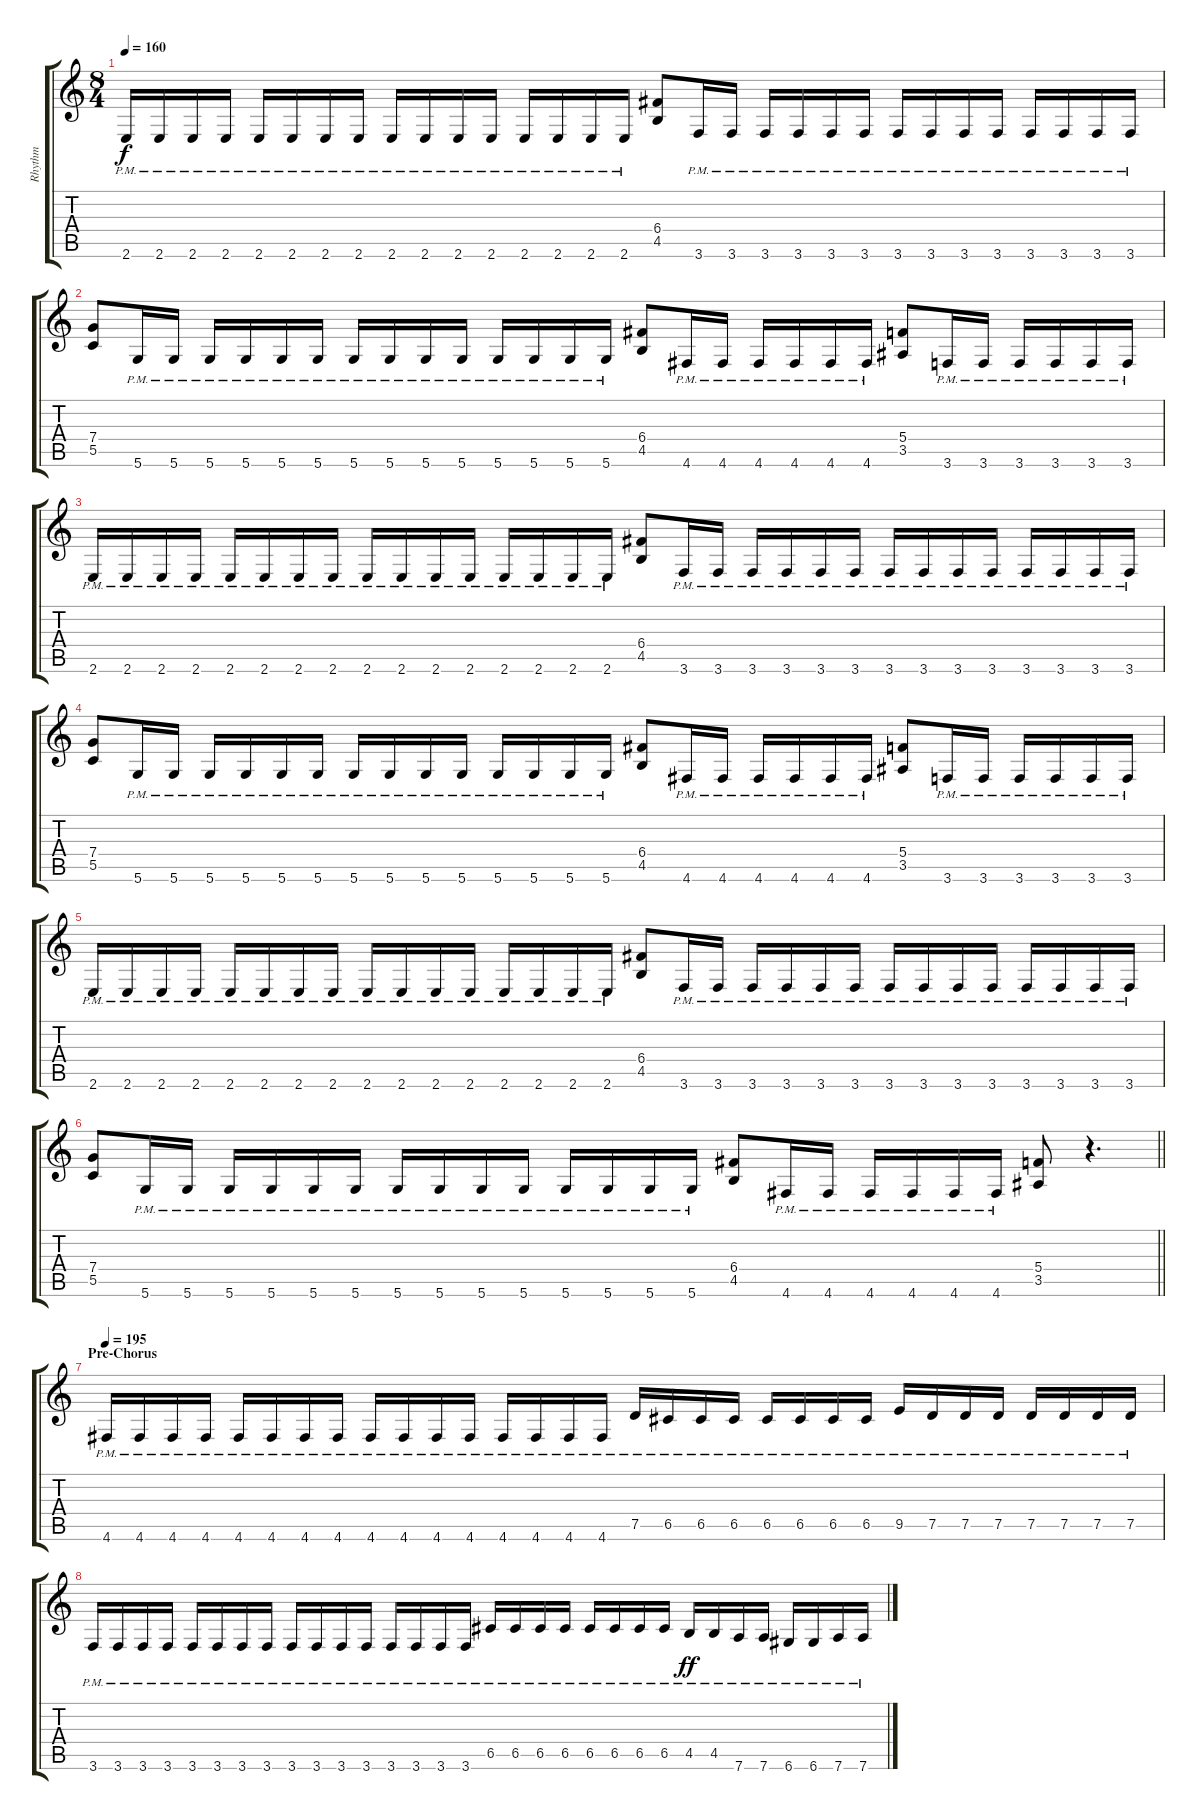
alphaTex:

\track ("Rhythm" "Rhythm") {instrument distortionguitar}
\staff {score tabs}
\tuning (D4 A3 F3 C3 G2 D2) {hide}
\ts (8 4)
\tempo 160
\clef g2
\ks c
2.6{pm}.16{dy f} 2.6{pm}.16 2.6{pm}.16 2.6{pm}.16 2.6{pm}.16 2.6{pm}.16 2.6{pm}.16 2.6{pm}.16 2.6{pm}.16 2.6{pm}.16 2.6{pm}.16 2.6{pm}.16 2.6{pm}.16 2.6{pm}.16 2.6{pm}.16 2.6{pm}.16 (6.4 4.5).8 3.6{pm}.16 3.6{pm}.16 3.6{pm}.16 3.6{pm}.16 3.6{pm}.16 3.6{pm}.16 3.6{pm}.16 3.6{pm}.16 3.6{pm}.16 3.6{pm}.16 3.6{pm}.16 3.6{pm}.16 3.6{pm}.16 3.6{pm}.16 |
(7.4 5.5).8 5.6{pm}.16 5.6{pm}.16 5.6{pm}.16 5.6{pm}.16 5.6{pm}.16 5.6{pm}.16 5.6{pm}.16 5.6{pm}.16 5.6{pm}.16 5.6{pm}.16 5.6{pm}.16 5.6{pm}.16 5.6{pm}.16 5.6{pm}.16 (6.4 4.5).8 4.6{pm}.16 4.6{pm}.16 4.6{pm}.16 4.6{pm}.16 4.6{pm}.16 4.6{pm}.16 (5.4 3.5).8 3.6{pm}.16 3.6{pm}.16 3.6{pm}.16 3.6{pm}.16 3.6{pm}.16 3.6{pm}.16 |
2.6{pm}.16 2.6{pm}.16 2.6{pm}.16 2.6{pm}.16 2.6{pm}.16 2.6{pm}.16 2.6{pm}.16 2.6{pm}.16 2.6{pm}.16 2.6{pm}.16 2.6{pm}.16 2.6{pm}.16 2.6{pm}.16 2.6{pm}.16 2.6{pm}.16 2.6{pm}.16 (6.4 4.5).8 3.6{pm}.16 3.6{pm}.16 3.6{pm}.16 3.6{pm}.16 3.6{pm}.16 3.6{pm}.16 3.6{pm}.16 3.6{pm}.16 3.6{pm}.16 3.6{pm}.16 3.6{pm}.16 3.6{pm}.16 3.6{pm}.16 3.6{pm}.16 |
(7.4 5.5).8 5.6{pm}.16 5.6{pm}.16 5.6{pm}.16 5.6{pm}.16 5.6{pm}.16 5.6{pm}.16 5.6{pm}.16 5.6{pm}.16 5.6{pm}.16 5.6{pm}.16 5.6{pm}.16 5.6{pm}.16 5.6{pm}.16 5.6{pm}.16 (6.4 4.5).8 4.6{pm}.16 4.6{pm}.16 4.6{pm}.16 4.6{pm}.16 4.6{pm}.16 4.6{pm}.16 (5.4 3.5).8 3.6{pm}.16 3.6{pm}.16 3.6{pm}.16 3.6{pm}.16 3.6{pm}.16 3.6{pm}.16 |
2.6{pm}.16 2.6{pm}.16 2.6{pm}.16 2.6{pm}.16 2.6{pm}.16 2.6{pm}.16 2.6{pm}.16 2.6{pm}.16 2.6{pm}.16 2.6{pm}.16 2.6{pm}.16 2.6{pm}.16 2.6{pm}.16 2.6{pm}.16 2.6{pm}.16 2.6{pm}.16 (6.4 4.5).8 3.6{pm}.16 3.6{pm}.16 3.6{pm}.16 3.6{pm}.16 3.6{pm}.16 3.6{pm}.16 3.6{pm}.16 3.6{pm}.16 3.6{pm}.16 3.6{pm}.16 3.6{pm}.16 3.6{pm}.16 3.6{pm}.16 3.6{pm}.16 |
\barLineRight lightlight
(7.4 5.5).8 5.6{pm}.16 5.6{pm}.16 5.6{pm}.16 5.6{pm}.16 5.6{pm}.16 5.6{pm}.16 5.6{pm}.16 5.6{pm}.16 5.6{pm}.16 5.6{pm}.16 5.6{pm}.16 5.6{pm}.16 5.6{pm}.16 5.6{pm}.16 (6.4 4.5).8 4.6{pm}.16 4.6{pm}.16 4.6{pm}.16 4.6{pm}.16 4.6{pm}.16 4.6{pm}.16 (5.4 3.5).8 r.4{d} |
\section ("" "Pre-Chorus")
\tempo 195
4.6{pm}.16 4.6{pm}.16 4.6{pm}.16 4.6{pm}.16 4.6{pm}.16 4.6{pm}.16 4.6{pm}.16 4.6{pm}.16 4.6{pm}.16 4.6{pm}.16 4.6{pm}.16 4.6{pm}.16 4.6{pm}.16 4.6{pm}.16 4.6{pm}.16 4.6{pm}.16 7.5{pm}.16 6.5{pm}.16 6.5{pm}.16 6.5{pm}.16 6.5{pm}.16 6.5{pm}.16 6.5{pm}.16 6.5{pm}.16 9.5{pm}.16 7.5{pm}.16 7.5{pm}.16 7.5{pm}.16 7.5{pm}.16 7.5{pm}.16 7.5{pm}.16 7.5{pm}.16 |
3.6{pm}.16 3.6{pm}.16 3.6{pm}.16 3.6{pm}.16 3.6{pm}.16 3.6{pm}.16 3.6{pm}.16 3.6{pm}.16 3.6{pm}.16 3.6{pm}.16 3.6{pm}.16 3.6{pm}.16 3.6{pm}.16 3.6{pm}.16 3.6{pm}.16 3.6{pm}.16 6.5{pm}.16 6.5{pm}.16 6.5{pm}.16 6.5{pm}.16 6.5{pm}.16 6.5{pm}.16 6.5{pm}.16 6.5{pm}.16 4.5{pm}.16{dy ff} 4.5{pm}.16 7.6{pm}.16 7.6{pm}.16 6.6{pm}.16 6.6{pm}.16 7.6{pm}.16 7.6{pm}.16
